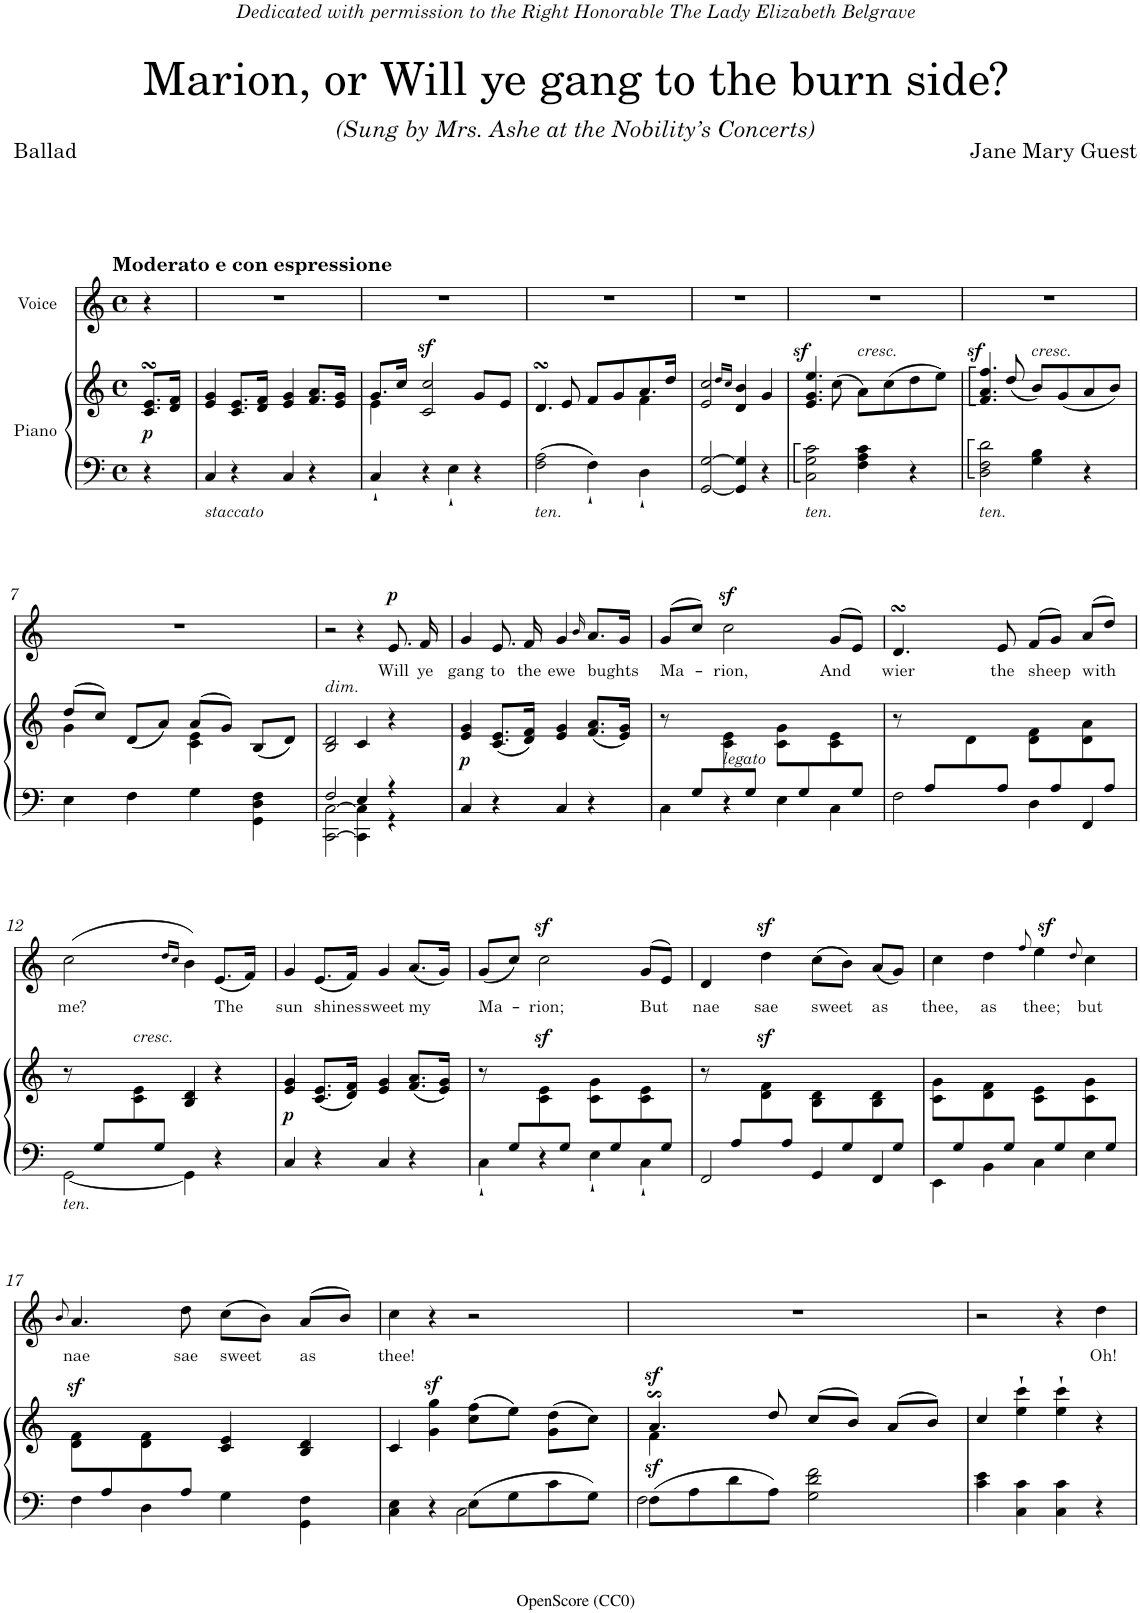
**kern	**kern	**dynam	**kern	**text	**dynam
*part2	*part2	*part2	*part1	*part1	*part1
*staff3	*staff2	*staff2/3	*staff1	*staff1	*staff1
*I"Piano	*	*	*I"Voice	*	*
*I'Pno	*	*	*	*	*
*clefF4	*clefG2	*	*clefG2	*	*
*k[]	*k[]	*	*k[]	*	*
*M4/4	*M4/4	*	*M4/4	*	*
*met(c)	*met(c)	*	*met(c)	*	*
=	=	=	=	=	=
!	!	!	!LO:TX:a:B:t=Moderato e con espressione	!	!
!	!	!LO:DY:b	!	!	!
4r	8.c/sSSS 8.e/sSSSL	p	4r	.	.
.	16d/ 16f/Jk	.	.	.	.
=1	=1	=1	=1	=1	=1
!LO:TX:b:i:t=staccato	!	!	!	!	!
4C/	4e/ 4g/	.	1r	.	.
4r	8.c/ 8.e/L	.	.	.	.
.	16d/ 16f/Jk	.	.	.	.
4C/	4e/ 4g/	.	.	.	.
4r	8.f/ 8.a/L	.	.	.	.
.	16e/ 16g/Jk	.	.	.	.
=2	=2	=2	=2	=2	=2
*	*^	*	*	*	*
4C`/	8.g/L	4e\	.	1r	.	.
.	16cc/Jk	.	.	.	.	.
!	!	!	!LO:DY:a	!	!	!
4r	2c/ 2cc/	4ryy	sf	.	.	.
4E`<\	.	2ryy	.	.	.	.
4r	8g/L	.	.	.	.	.
.	8e/J	.	.	.	.	.
=3	=3	=3	=3	=3	=3	=3
!LO:TX:b:i:t=ten.	!	!	!	!	!	!
2F\ 2A\	4.dsSSS/	2ryy	.	1r	.	.
.	8e/	.	.	.	.	.
4F`<\	8f/L	4ryy	.	.	.	.
.	8g/	.	.	.	.	.
4D`<\	8.a/	4f\	.	.	.	.
.	16dd/Jk	.	.	.	.	.
*	*v	*v	*	*	*	*
=4	=4	=4	=4	=4	=4
[2GG/ [2G/	2e/ 2cc/	.	1r	.	.
.	16qdd/LL	.	.	.	.
.	16qcc/JJ	.	.	.	.
4GG/] 4G/]	4d/ 4b/	.	.	.	.
4r	4g/	.	.	.	.
=5	=5	=5	=5	=5	=5
!LO:TX:b:i:t=ten.	!	!	!	!	!
2C\:: 2G\:: 2c\::	4.e/z> 4.g/z> 4.ee/z>	.	1r	.	.
.	(8cc\	.	.	.	.
!	!LO:TX:a:i:t=cresc.	!	!	!	!
4F\ 4A\ 4c\	8a\L)	.	.	.	.
.	(8cc\	.	.	.	.
4r	8dd\	.	.	.	.
.	8ee\J)	.	.	.	.
=6	=6	=6	=6	=6	=6
!LO:TX:b:i:t=ten.	!	!	!	!	!
2D\: 2F\: 2d\:	4.f/z>:: 4.a/z>:: 4.ff/z>::	.	1r	.	.
.	(8dd/	.	.	.	.
!	!LO:TX:a:i:t=cresc.	!	!	!	!
4G\ 4B\	8b/L)	.	.	.	.
.	(8g/	.	.	.	.
4r	8a/	.	.	.	.
.	8b/J)	.	.	.	.
!!LO:LB:g=z
=7	=7	=7	=7	=7	=7
*	*^	*	*	*	*
4E\	(8dd/L	4g\	.	1r	.	.
.	8cc/J)	.	.	.	.	.
4F\	(8d/L	4ryy	.	.	.	.
.	8a/J)	.	.	.	.	.
4G\	(8a/L	4c\ 4e\	.	.	.	.
.	8g/J)	.	.	.	.	.
4GG\ 4D\ 4F\	(8B/L	4ryy	.	.	.	.
.	8d/J)	.	.	.	.	.
*	*v	*v	*	*	*	*
=8	=8	=8	=8	=8	=8
*^	*	*	*	*	*
!	!	!LO:TX:a:i:t=dim.	!	!	!	!
2F/	[>2CC\ [>2C\	2B/ 2d/	.	2r	.	.
4E/	4CC\] 4C\]	4c/	.	4r	.	.
!	!	!	!	!	!LO:LY:b	!LO:DY:a
4r	4r	4r	.	8.e/	Will	p
!	!	!	!	!	!LO:LY:b	!
.	.	.	.	16f/	ye	.
*v	*v	*	*	*	*	*
=9	=9	=9	=9	=9	=9
!	!	!LO:DY:b	!	!LO:LY:b	!
4C/	4e/ 4g/	p	4g/	gang	.
!	!	!	!	!LO:LY:b	!
4r	(8.c/ 8.e/L	.	8.e/	to	.
!	!	!	!	!LO:LY:b	!
.	16d/ 16f/Jk)	.	16f/	the	.
!	!	!	!	!LO:LY:b	!
4C/	4e/ 4g/	.	4g/	ewe	.
.	.	.	16qb/	.	.
!	!	!	!	!LO:LY:b	!
4r	(8.f/ 8.a/L	.	8.a/L	bughts	.
.	16e/ 16g/Jk)	.	16g/Jk	.	.
=10	=10	=10	=10	=10	=10
*^	*	*	*	*	*
!	!	!	!	!	!LO:LY:b	!
8ryy	4C\	8r	.	(>8g/L	Ma-	.
8G/L	.	8ryy	.	8cc/J)	.	.
!	!	!LO:TX:b:i:t=legato	!	!	!	!
!	!	!	!	!	!LO:LY:b	!
8ryy	4r	8c\ 8e\	.	2ccz>\	-rion,	.
8G/J	.	8ryy	.	.	.	.
8ryy	4E\	8c\ 8g\L	.	.	.	.
8G/	.	8ryy	.	.	.	.
!	!	!	!	!	!LO:LY:b	!
8ryy	4C\	8c\ 8e\	.	(>8g/L	And	.
8G/J	.	8ryy	.	8e/J)	.	.
=11	=11	=11	=11	=11	=11	=11
!	!	!	!	!	!LO:LY:b	!
8ryy	2F\	8r	.	4.dsSSS/	wier	.
8A/L	.	8ryy	.	.	.	.
8ryy	.	8d\	.	.	.	.
!	!	!	!	!	!LO:LY:b	!
8A/J	.	8ryy	.	8e/	the	.
!	!	!	!	!	!LO:LY:b	!
8ryy	4D\	8d\ 8f\L	.	(>8f/L	sheep	.
8A/	.	8ryy	.	8g/J)	.	.
!	!	!	!	!	!LO:LY:b	!
8ryy	4FF/	8d\ 8a\	.	(>8a/L	with	.
8A/J	.	8ryy	.	8dd/J)	.	.
!!LO:LB:g=z
=12	=12	=12	=12	=12	=12	=12
!LO:TX:b:i:t=ten.	!	!	!	!	!	!
!	!	!	!	!	!LO:LY:b	!
8ryy	[<2GG\	8r	.	(2cc\	me?	.
8G/L	.	8ryy	.	.	.	.
!	!	!LO:TX:a:i:t=cresc.	!	!	!	!
8ryy	.	8c\ 8e\	.	.	.	.
8G/J	.	8ryy	.	.	.	.
.	.	.	.	16qdd/LL	.	.
.	.	.	.	16qcc/JJ	.	.
2ryy	4GG\]	4B/ 4d/	.	4b\)	.	.
!	!	!	!	!	!LO:LY:b	!
.	4r	4r	.	(8.e/L	The	.
.	.	.	.	16f/Jk)	.	.
*v	*v	*	*	*	*	*
=13	=13	=13	=13	=13	=13
!	!	!LO:DY:b	!	!LO:LY:b	!
4C/	4e/ 4g/	p	4g/	sun	.
!	!	!	!	!LO:LY:b	!
4r	(8.c/ 8.e/L	.	(8.e/L	shines	.
.	16d/ 16f/Jk)	.	16f/Jk)	.	.
!	!	!	!	!LO:LY:b	!
4C/	4e/ 4g/	.	4g/	sweet	.
!	!	!	!	!LO:LY:b	!
4r	(8.f/ 8.a/L	.	(8.a/L	my	.
.	16e/ 16g/Jk)	.	16g/Jk)	.	.
=14	=14	=14	=14	=14	=14
*^	*	*	*	*	*
!	!	!	!	!	!LO:LY:b	!
8ryy	4C`<\	8r	.	(8g/L	Ma-	.
8G/L	.	8ryy	.	8cc/J)	.	.
!	!	!	!	!	!LO:LY:b	!
8ryy	4r	8c\z> 8e\z>	.	2ccz>\	-rion;	.
8G/J	.	8ryy	.	.	.	.
8ryy	4E`<\	8c\ 8g\L	.	.	.	.
8G/	.	8ryy	.	.	.	.
!	!	!	!	!	!LO:LY:b	!
8ryy	4C`<\	8c\ 8e\	.	(>8g/L	But	.
8G/J	.	8ryy	.	8e/J)	.	.
=15	=15	=15	=15	=15	=15	=15
!	!	!	!	!	!LO:LY:b	!
8ryy	2FF/	8r	.	4d/	nae	.
8A/L	.	8ryy	.	.	.	.
!	!	!	!	!	!LO:LY:b	!
8ryy	.	8d\z> 8f\z>	.	4ddz>\	sae	.
8A/J	.	8ryy	.	.	.	.
!	!	!	!	!	!LO:LY:b	!
8ryy	4GG/	8B\ 8d\L	.	(8cc\L	sweet	.
8G/	.	8ryy	.	8b\J)	.	.
!	!	!	!	!	!LO:LY:b	!
8ryy	4FF/	8B\ 8d\	.	(8a/L	as	.
8G/J	.	8ryy	.	8g/J)	.	.
=16	=16	=16	=16	=16	=16	=16
!	!	!	!	!	!LO:LY:b	!
8ryy	4EE\	8c\ 8g\L	.	4cc\	thee,	.
8G/	.	8ryy	.	.	.	.
!	!	!	!	!	!LO:LY:b	!
8ryy	4BB\	8d\ 8f\	.	4dd\	as	.
8G/J	.	8ryy	.	.	.	.
.	.	.	.	8qff/	.	.
!	!	!	!	!	!LO:LY:b	!
8ryy	4C\	8c\ 8e\L	.	4eez>\	thee;	.
8G/	.	8ryy	.	.	.	.
.	.	.	.	8qdd/	.	.
!	!	!	!	!	!LO:LY:b	!
8ryy	4E\	8c\ 8g\	.	4cc\	but	.
8G/J	.	8ryy	.	.	.	.
*v	*v	*	*	*	*	*
!!LO:LB:g=z
=17	=17	=17	=17	=17	=17
.	.	.	8qb/	.	.
*^	*^	*	*	*	*
*	*^	*	*	*	*	*	*
!	!	!	!	!	!LO:DY:a	!	!LO:LY:b	!
8ryy	2.ryy	4F\	8d\ 8f\L	2ryy	sf	4.a/	nae	.
8A/	.	.	8ryy	.	.	.	.	.
8ryy	.	4D\	8d\ 8f\	.	.	.	.	.
!	!	!	!	!	!	!	!LO:LY:b	!
8A/J	.	.	8ryy	.	.	8dd\	sae	.
!	!	!	!	!	!	!	!LO:LY:b	!
2ryy	.	4G\	4c/ 4e/	4ryy	.	(8cc\L	sweet	.
.	.	.	.	.	.	8b\J)	.	.
!	!	!	!	!	!	!	!LO:LY:b	!
.	4F\	4GG\	4B/ 4d/	4ryy	.	(>8a/L	as	.
.	.	.	.	.	.	8b/J)	.	.
=18	=18	=18	=18	=18	=18	=18	=18	=18
!	!	!	!	!	!	!	!LO:LY:b	!
4E\	4C\	2ryy	4c/	4ryy	.	4cc\	thee!	.
!	!	!	!	!	!LO:DY:a	!	!	!
2.ryy	4r	.	4g\ 4gg\	4ryy	sf	4r	.	.
.	8E\L	2C\	(8cc\ 8ff\L	2ryy	.	2r	.	.
.	8G\	.	8ee\J)	.	.	.	.	.
.	8c\	.	(8g\ 8dd\L	.	.	.	.	.
.	8G\J	.	8cc\J)	.	.	.	.	.
*	*v	*v	*	*	*	*	*	*
=19	=19	=19	=19	=19	=19	=19	=19
!	!	!	!	!LO:DY:b	!	!	!
!	!	!	!	!LO:DY:n=1:a	!	!	!
8F\L	2F\	4.as$SS/	4f\	sf sf	1r	.	.
8A\	.	.	.	.	.	.	.
8d\	.	.	4ryy	.	.	.	.
8A\J	.	8dd/	.	.	.	.	.
2G\ 2d\ 2f\	2ryy	(>8cc/L	2ryy	.	.	.	.
.	.	8b/J)	.	.	.	.	.
.	.	(>8a/L	.	.	.	.	.
.	.	8b/J)	.	.	.	.	.
*v	*v	*	*	*	*	*	*
*	*v	*v	*	*	*	*
=20	=20	=20	=20	=20	=20
4c\ 4e\	4cc/	.	2r	.	.
4C\ 4c\	4ee\` 4ccc\`	.	.	.	.
4C\ 4c\	4ee\` 4ccc\`	.	4r	.	.
!	!	!	!	!LO:LY:b	!
4r	4r	.	4dd\	Oh!	.
=	=	=	=	=	=
*-	*-	*-	*-	*-	*-
